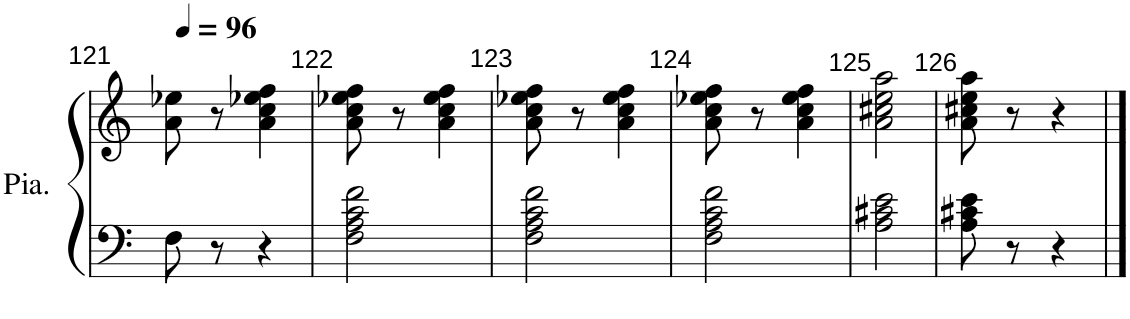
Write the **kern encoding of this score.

**kern	**kern
*part1	*part1
*staff2	*staff1
*I"Piano	*
*I'Pia.	*
!!LO:PB:g=z
*clefF4	*clefG2
*k[]	*k[]
*M2/4	*M2/4
*MM96	*MM96
=121	=121
8F\	8a\ 8ee-X\
8r	8r
4r	4a\ 4cc\ 4ee-X\ 4ff\
=122	=122
2F\ 2A\ 2c\ 2f\	8a\ 8cc\ 8ee-X\ 8ff\
.	8r
.	4a\ 4cc\ 4ee-\ 4ff\
=123	=123
2F\ 2A\ 2c\ 2f\	8a\ 8cc\ 8ee-X\ 8ff\
.	8r
.	4a\ 4cc\ 4ee-\ 4ff\
=124	=124
2F\ 2A\ 2c\ 2f\	8a\ 8cc\ 8ee-X\ 8ff\
.	8r
.	4a\ 4cc\ 4ee-\ 4ff\
=125	=125
2A\ 2c#X\ 2e\	2a\ 2cc#X\ 2ee\ 2aa\
=126	=126
8A\ 8c#X\ 8e\	8a\ 8cc#X\ 8ee\ 8aa\
8r	8r
4r	4r
==	==
*-	*-
